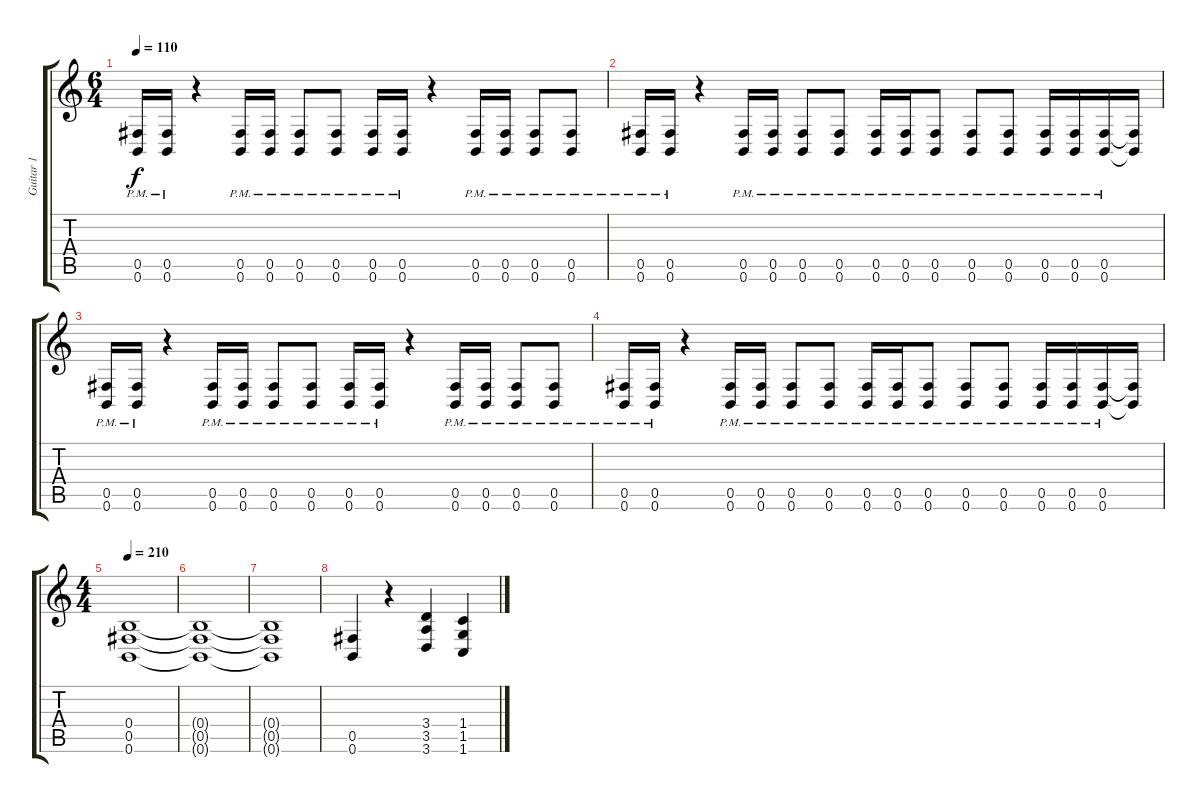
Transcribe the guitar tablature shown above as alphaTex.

\track ("Guitar 1" "Guitar 1") {instrument distortionguitar}
\staff {score tabs}
\tuning (Db4 Ab3 E3 B2 Gb2 B1) {hide}
\ts (6 4)
\tempo 110
\clef g2
\ks c
(0.5{pm} 0.6{pm}).16{dy f} (0.5{pm} 0.6{pm}).16 r.4 (0.5{pm} 0.6{pm}).16 (0.5{pm} 0.6{pm}).16 (0.5{pm} 0.6{pm}).8 (0.5{pm} 0.6{pm}).8 (0.5{pm} 0.6{pm}).16 (0.5{pm} 0.6{pm}).16 r.4 (0.5{pm} 0.6{pm}).16 (0.5{pm} 0.6{pm}).16 (0.5{pm} 0.6{pm}).8 (0.5{pm} 0.6{pm}).8 |
(0.5{pm} 0.6{pm}).16 (0.5{pm} 0.6{pm}).16 r.4 (0.5{pm} 0.6{pm}).16 (0.5{pm} 0.6{pm}).16 (0.5{pm} 0.6{pm}).8 (0.5{pm} 0.6{pm}).8 (0.5{pm} 0.6{pm}).16 (0.5{pm} 0.6{pm}).16 (0.5{pm} 0.6{pm}).8 (0.5{pm} 0.6{pm}).8 (0.5{pm} 0.6{pm}).8 (0.5{pm} 0.6{pm}).16 (0.5{pm} 0.6{pm}).16 (0.5{pm} 0.6{pm}).16 (0.5{t} 0.6{t}).16 |
(0.5{pm} 0.6{pm}).16 (0.5{pm} 0.6{pm}).16 r.4 (0.5{pm} 0.6{pm}).16 (0.5{pm} 0.6{pm}).16 (0.5{pm} 0.6{pm}).8 (0.5{pm} 0.6{pm}).8 (0.5{pm} 0.6{pm}).16 (0.5{pm} 0.6{pm}).16 r.4 (0.5{pm} 0.6{pm}).16 (0.5{pm} 0.6{pm}).16 (0.5{pm} 0.6{pm}).8 (0.5{pm} 0.6{pm}).8 |
(0.5{pm} 0.6{pm}).16 (0.5{pm} 0.6{pm}).16 r.4 (0.5{pm} 0.6{pm}).16 (0.5{pm} 0.6{pm}).16 (0.5{pm} 0.6{pm}).8 (0.5{pm} 0.6{pm}).8 (0.5{pm} 0.6{pm}).16 (0.5{pm} 0.6{pm}).16 (0.5{pm} 0.6{pm}).8 (0.5{pm} 0.6{pm}).8 (0.5{pm} 0.6{pm}).8 (0.5{pm} 0.6{pm}).16 (0.5{pm} 0.6{pm}).16 (0.5{pm} 0.6{pm}).16 (0.5{t} 0.6{t}).16 |
\ts (4 4)
\tempo 210
(0.4 0.5 0.6).1 |
(0.4{t} 0.5{t} 0.6{t}).1 |
(0.4{t} 0.5{t} 0.6{t}).1 |
(0.5 0.6).4 r.4 (3.4 3.5 3.6).4 (1.4 1.5 1.6).4
